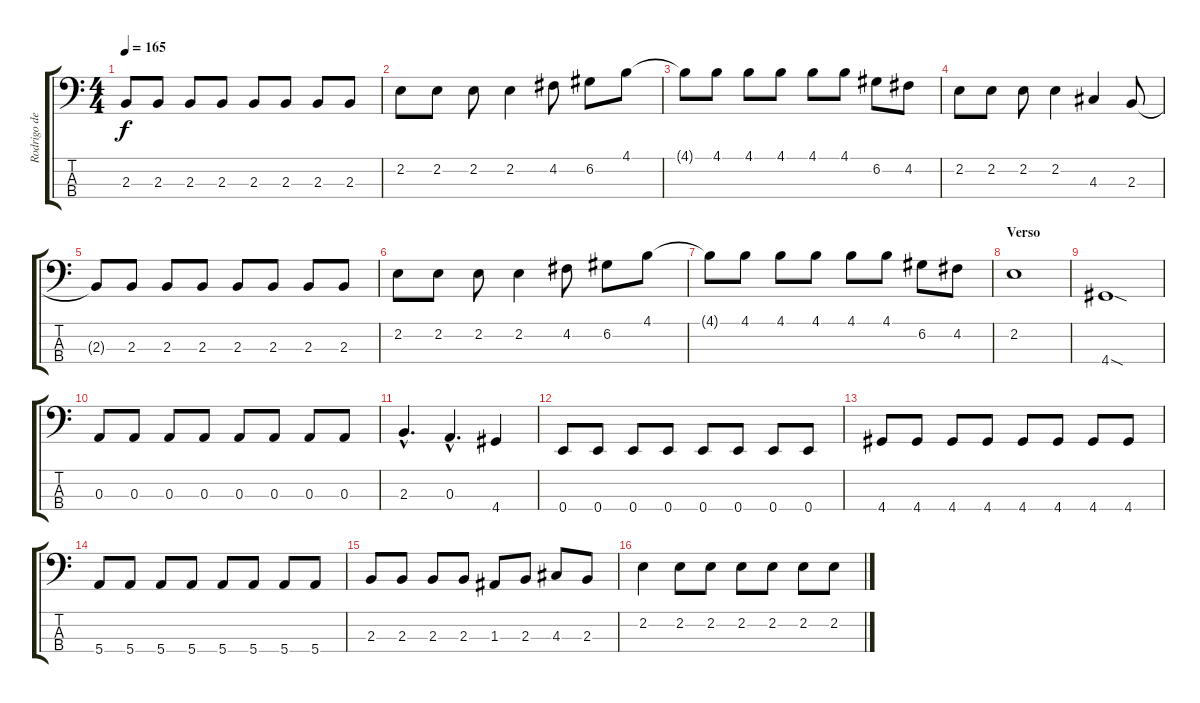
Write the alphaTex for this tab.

\track ("Rodrigo de Niro" "Rodrigo de") {instrument electricbasspick}
\staff {score tabs}
\tuning (G2 D2 A1 E1) {hide}
\ts (4 4)
\tempo 165
\clef f4
\ks c
2.3{t}.8{dy f} 2.3.8 2.3.8 2.3.8 2.3.8 2.3.8 2.3.8 2.3.8 |
2.2.8 2.2.8 2.2.8 2.2.4 4.2.8 6.2.8 4.1.8 |
4.1{t}.8 4.1.8 4.1.8 4.1.8 4.1.8 4.1.8 6.2.8 4.2.8 |
2.2.8 2.2.8 2.2.8 2.2.4 4.3.4 2.3.8 |
2.3{t}.8 2.3.8 2.3.8 2.3.8 2.3.8 2.3.8 2.3.8 2.3.8 |
2.2.8 2.2.8 2.2.8 2.2.4 4.2.8 6.2.8 4.1.8 |
4.1{t}.8 4.1.8 4.1.8 4.1.8 4.1.8 4.1.8 6.2.8 4.2.8 |
\section ("" "Verso")
2.2.1 |
4.4{sod}.1 |
0.3.8 0.3.8 0.3.8 0.3.8 0.3.8 0.3.8 0.3.8 0.3.8 |
2.3{hac}.4{d} 0.3{hac}.4{d} 4.4.4 |
0.4.8 0.4.8 0.4.8 0.4.8 0.4.8 0.4.8 0.4.8 0.4.8 |
4.4.8 4.4.8 4.4.8 4.4.8 4.4.8 4.4.8 4.4.8 4.4.8 |
5.4.8 5.4.8 5.4.8 5.4.8 5.4.8 5.4.8 5.4.8 5.4.8 |
2.3.8 2.3.8 2.3.8 2.3.8 1.3.8 2.3.8 4.3.8 2.3.8 |
2.2.4 2.2.8 2.2.8 2.2.8 2.2.8 2.2.8 2.2.8
